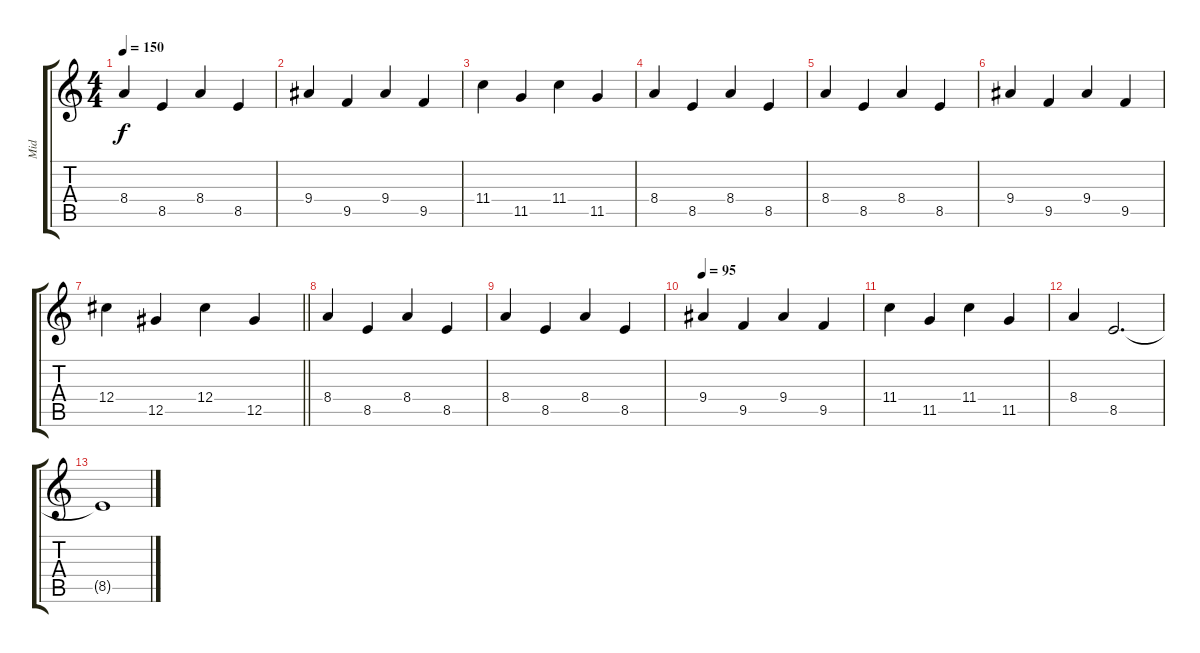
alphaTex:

\track ("Mid" "Mid") {instrument overdrivenguitar}
\staff {score tabs}
\tuning (Eb4 Bb3 Gb3 Db3 Ab2 Eb2) {hide}
\ts (4 4)
\tempo 150
\clef g2
\ks c
8.4.4{dy f} 8.5.4 8.4.4 8.5.4 |
9.4.4 9.5.4 9.4.4 9.5.4 |
11.4.4 11.5.4 11.4.4 11.5.4 |
8.4.4 8.5.4 8.4.4 8.5.4 |
8.4.4 8.5.4 8.4.4 8.5.4 |
9.4.4 9.5.4 9.4.4 9.5.4 |
\barLineRight lightlight
12.4.4 12.5.4 12.4.4 12.5.4 |
8.4.4{volume 11} 8.5.4 8.4.4 8.5.4 |
8.4.4 8.5.4 8.4.4 8.5.4 |
\tempo 95
9.4.4 9.5.4 9.4.4 9.5.4 |
11.4.4 11.5.4 11.4.4 11.5.4 |
8.4.4 8.5.2{d} |
8.5{t}.1{volume 0}
